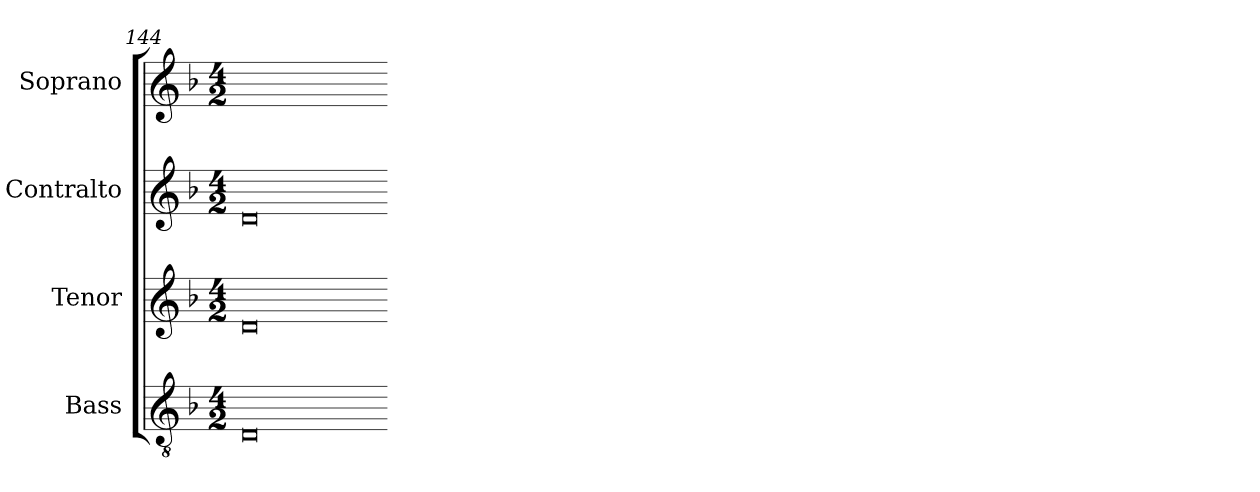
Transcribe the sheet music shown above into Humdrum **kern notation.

**kern	**kern	**kern	**kern
*part4	*part3	*part2	*part1
*staff4	*staff3	*staff2	*staff1
*I"Bass	*I"Tenor	*I"Contralto	*I"Soprano
*I'B	*I'T	*I'A	*I'S
*clefGv2	*clefG2	*clefG2	*clefG2
*k[b-]	*k[b-]	*k[b-]	*k[b-]
*M4/2	*M4/2	*M4/2	*M4/2
=144	=144	=144	=144
0D	0d	0d	0ryy
=-	=-	=-	=-
*-	*-	*-	*-
